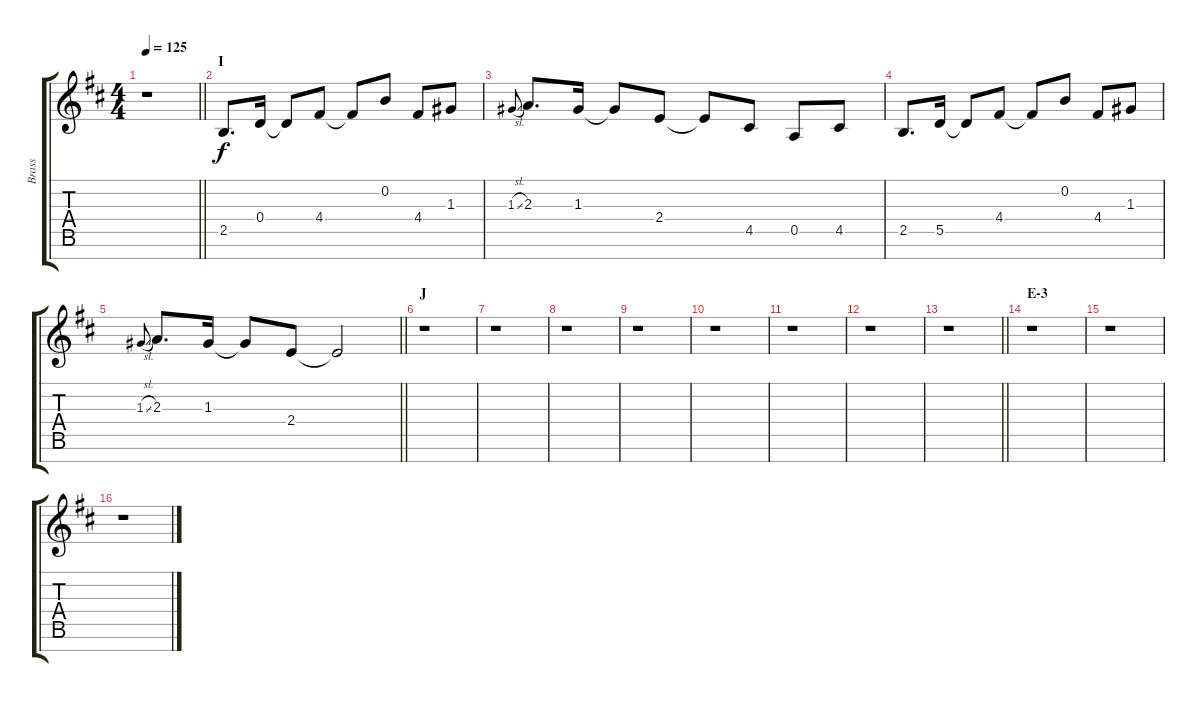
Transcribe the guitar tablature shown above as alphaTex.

\track ("Brass" "Brass") {instrument brasssection}
\staff {score tabs}
\tuning (E5 B4 G4 D4 A3 E3 B2) {hide}
\ts (4 4)
\tempo 125
\clef g2
\barLineRight lightlight
\ks d
r.1{dy f} |
\section ("" "I")
2.5.8{d} 0.4.16 0.4{t}.8 4.4.8 4.4{t}.8 0.2.8 4.4.8 1.3.8 |
1.3{sl}.8{gr onbeat} 2.3.8{d} 1.3.16 1.3{t}.8 2.4.8 2.4{t}.8 4.5.8 0.5.8 4.5.8 |
2.5.8{d} 5.5.16 5.5{t}.8 4.4.8 4.4{t}.8 0.2.8 4.4.8 1.3.8 |
\barLineRight lightlight
1.3{sl}.8{gr onbeat} 2.3.8{d} 1.3.16 1.3{t}.8 2.4.8 2.4{t}.2 |
\section ("" "J")
r.1 |
r.1 |
r.1 |
r.1 |
r.1 |
r.1 |
r.1 |
\barLineRight lightlight
r.1 |
\section ("" "E-3")
r.1 |
r.1 |
r.1
